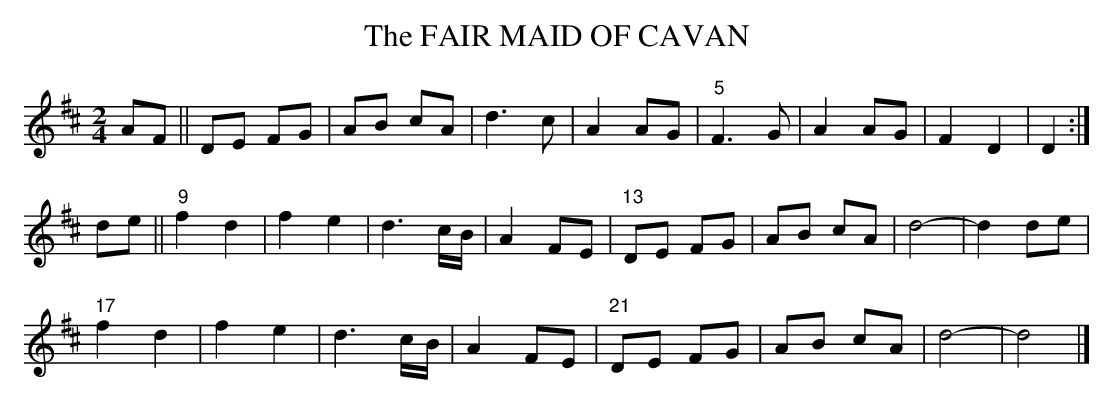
X:1
T:FAIR MAID OF CAVAN, The
Y:"slow"
M:2/4
L:1/16
K:D
A2F2||D2E2 F2G2|A2B2 c2A2|d6c2|\
A4A2G2|"5"F6G2|A4A2G2|F4D4|D4:|
d2e2||"9"f4d4|f4e4|d6cB|A4F2E2|\
"13"D2E2 F2G2|A2B2 c2A2|d8-|d4d2e2|
"17"f4d4|f4e4|d6cB|A4F2E2|\
"21"D2E2 F2G2|A2B2 c2A2|d8-|d8|]
